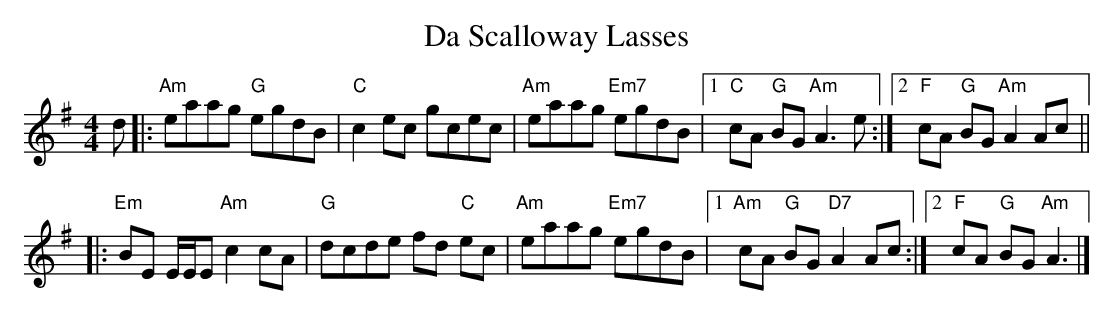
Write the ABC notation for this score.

X:1
T:Scalloway Lasses, Da
L:1/4
M:4/4
K:G
V:1
d/ |: "Am" e/a/a/g/ "G" e/g/d/B/ | "C" c e/c/ g/c/e/c/ | "Am" e/a/a/g/ "Em7" e/g/d/B/ |1  "C" c/A/ "G"B/G/ "Am" A3/2 e/ :|2 "F" c/A/ "G"B/G/ "Am" A A/c/ ||
|:"Em" B/E/ E/4E/4E/ "Am" c c/A/ | "G" d/c/d/e/ f/d/ "C"e/c/ |  "Am" e/a/a/g/ "Em7" e/g/d/B/ |1 "Am" c/A/ "G"B/G/ "D7" A A/c/ :|2 "F" c/A/ "G"B/G/ "Am" A3/2 |]
